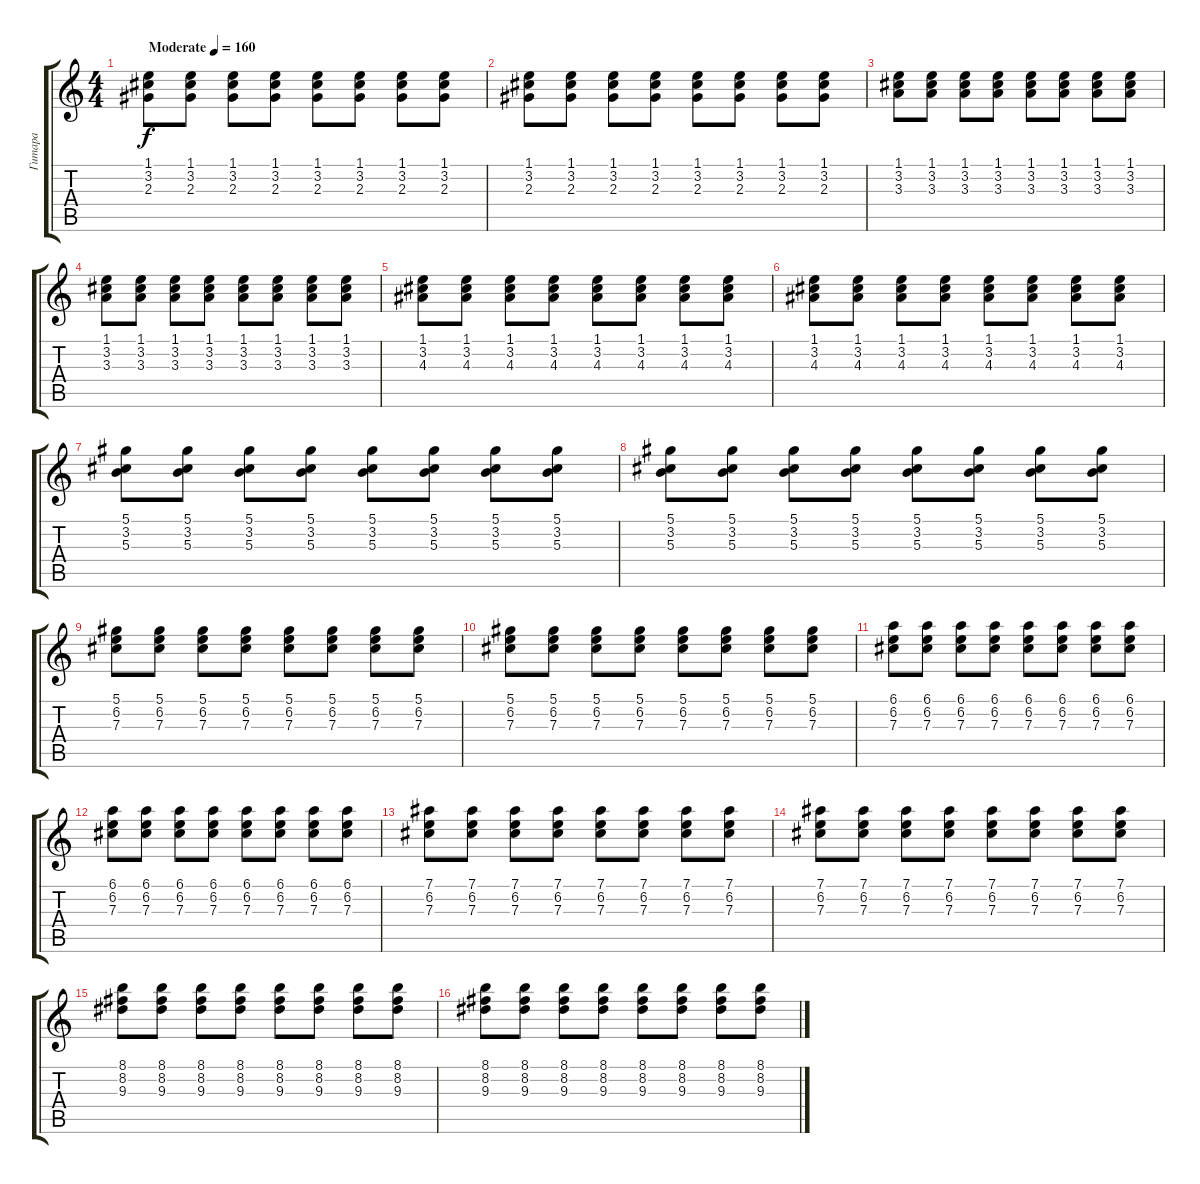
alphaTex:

\track ("Гитара" "Гитара") {instrument distortionguitar}
\staff {score tabs}
\tuning (Eb4 Bb3 Gb3 Db3 Ab2 Eb2) {hide}
\ts (4 4)
\tempo (160 "Moderate")
\clef g2
\ks c
(1.1 3.2 2.3).8{dy f instrument distortionguitar} (1.1 3.2 2.3).8 (1.1 3.2 2.3).8 (1.1 3.2 2.3).8 (1.1 3.2 2.3).8 (1.1 3.2 2.3).8 (1.1 3.2 2.3).8 (1.1 3.2 2.3).8 |
(1.1 3.2 2.3).8 (1.1 3.2 2.3).8 (1.1 3.2 2.3).8 (1.1 3.2 2.3).8 (1.1 3.2 2.3).8 (1.1 3.2 2.3).8 (1.1 3.2 2.3).8 (1.1 3.2 2.3).8 |
(1.1 3.2 3.3).8 (1.1 3.2 3.3).8 (1.1 3.2 3.3).8 (1.1 3.2 3.3).8 (1.1 3.2 3.3).8 (1.1 3.2 3.3).8 (1.1 3.2 3.3).8 (1.1 3.2 3.3).8 |
(1.1 3.2 3.3).8 (1.1 3.2 3.3).8 (1.1 3.2 3.3).8 (1.1 3.2 3.3).8 (1.1 3.2 3.3).8 (1.1 3.2 3.3).8 (1.1 3.2 3.3).8 (1.1 3.2 3.3).8 |
(1.1 3.2 4.3).8 (1.1 3.2 4.3).8 (1.1 3.2 4.3).8 (1.1 3.2 4.3).8 (1.1 3.2 4.3).8 (1.1 3.2 4.3).8 (1.1 3.2 4.3).8 (1.1 3.2 4.3).8 |
(1.1 3.2 4.3).8 (1.1 3.2 4.3).8 (1.1 3.2 4.3).8 (1.1 3.2 4.3).8 (1.1 3.2 4.3).8 (1.1 3.2 4.3).8 (1.1 3.2 4.3).8 (1.1 3.2 4.3).8 |
(5.1 3.2 5.3).8 (5.1 3.2 5.3).8 (5.1 3.2 5.3).8 (5.1 3.2 5.3).8 (5.1 3.2 5.3).8 (5.1 3.2 5.3).8 (5.1 3.2 5.3).8 (5.1 3.2 5.3).8 |
(5.1 3.2 5.3).8 (5.1 3.2 5.3).8 (5.1 3.2 5.3).8 (5.1 3.2 5.3).8 (5.1 3.2 5.3).8 (5.1 3.2 5.3).8 (5.1 3.2 5.3).8 (5.1 3.2 5.3).8 |
(5.1 6.2 7.3).8 (5.1 6.2 7.3).8 (5.1 6.2 7.3).8 (5.1 6.2 7.3).8 (5.1 6.2 7.3).8 (5.1 6.2 7.3).8 (5.1 6.2 7.3).8 (5.1 6.2 7.3).8 |
(5.1 6.2 7.3).8 (5.1 6.2 7.3).8 (5.1 6.2 7.3).8 (5.1 6.2 7.3).8 (5.1 6.2 7.3).8 (5.1 6.2 7.3).8 (5.1 6.2 7.3).8 (5.1 6.2 7.3).8 |
(6.1 6.2 7.3).8 (6.1 6.2 7.3).8 (6.1 6.2 7.3).8 (6.1 6.2 7.3).8 (6.1 6.2 7.3).8 (6.1 6.2 7.3).8 (6.1 6.2 7.3).8 (6.1 6.2 7.3).8 |
(6.1 6.2 7.3).8 (6.1 6.2 7.3).8 (6.1 6.2 7.3).8 (6.1 6.2 7.3).8 (6.1 6.2 7.3).8 (6.1 6.2 7.3).8 (6.1 6.2 7.3).8 (6.1 6.2 7.3).8 |
(7.1 6.2 7.3).8 (7.1 6.2 7.3).8 (7.1 6.2 7.3).8 (7.1 6.2 7.3).8 (7.1 6.2 7.3).8 (7.1 6.2 7.3).8 (7.1 6.2 7.3).8 (7.1 6.2 7.3).8 |
(7.1 6.2 7.3).8 (7.1 6.2 7.3).8 (7.1 6.2 7.3).8 (7.1 6.2 7.3).8 (7.1 6.2 7.3).8 (7.1 6.2 7.3).8 (7.1 6.2 7.3).8 (7.1 6.2 7.3).8 |
(8.1 8.2 9.3).8 (8.1 8.2 9.3).8 (8.1 8.2 9.3).8 (8.1 8.2 9.3).8 (8.1 8.2 9.3).8 (8.1 8.2 9.3).8 (8.1 8.2 9.3).8 (8.1 8.2 9.3).8 |
(8.1 8.2 9.3).8 (8.1 8.2 9.3).8 (8.1 8.2 9.3).8 (8.1 8.2 9.3).8 (8.1 8.2 9.3).8 (8.1 8.2 9.3).8 (8.1 8.2 9.3).8 (8.1 8.2 9.3).8
